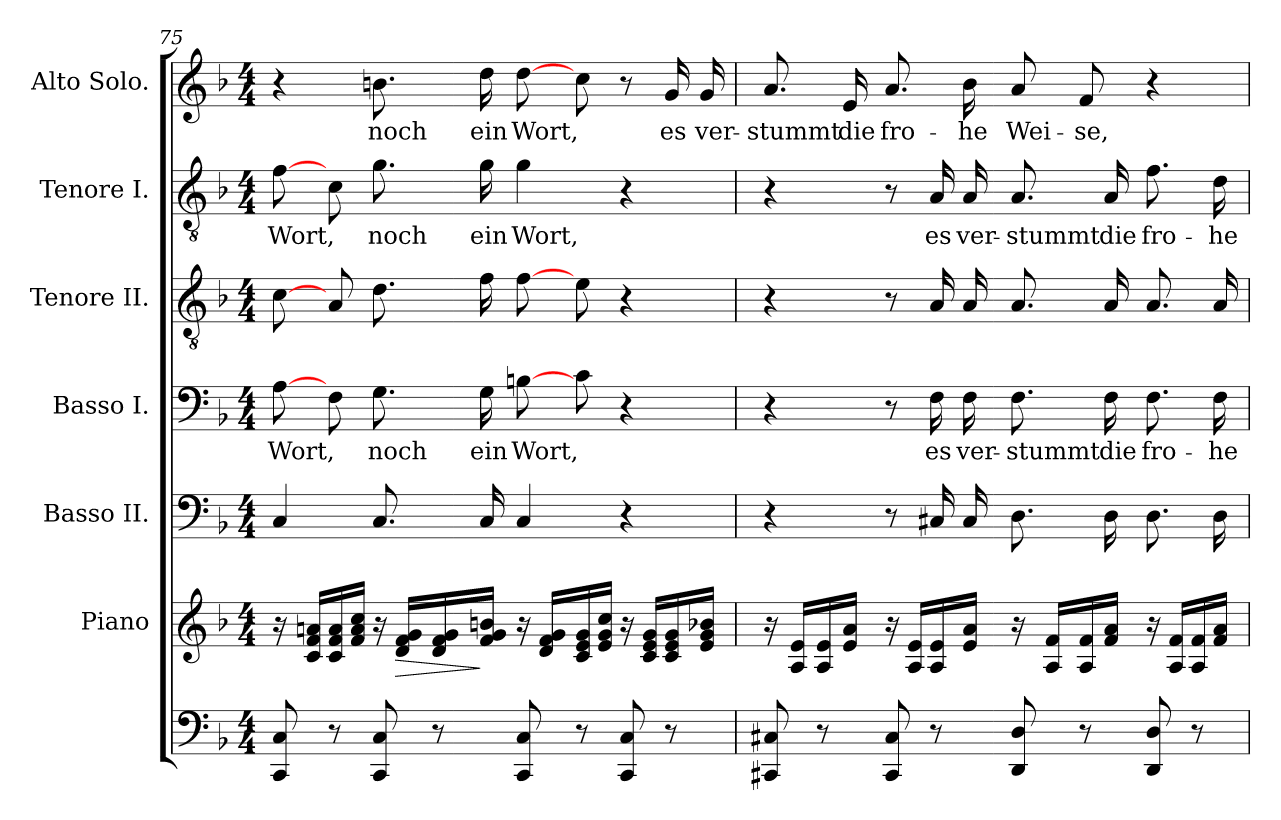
**kern	**kern	**dynam	**kern	**kern	**text	**kern	**kern	**text	**kern	**text
*part7	*part6	*part6	*part5	*part4	*part4	*part3	*part2	*part2	*part1	*part1
*staff7	*staff6	*staff6	*staff5	*staff4	*staff4	*staff3	*staff2	*staff2	*staff1	*staff1
*	*I"Piano	*	*I"Basso II.	*I"Basso I.	*	*I"Tenore II.	*I"Tenore I.	*	*I"Alto Solo.	*
*	*I'Piano	*	*I'Basso II.	*I'Basso I.	*	*I'Tenore II.	*I'Tenore I.	*	*I'Alto Solo.	*
*clefF4	*clefG2	*	*clefF4	*clefF4	*	*clefGv2	*clefGv2	*	*clefG2	*
*k[b-]	*k[b-]	*	*k[b-]	*k[b-]	*	*k[b-]	*k[b-]	*	*k[b-]	*
*F:	*F:	*	*F:	*F:	*	*F:	*F:	*	*F:	*
*M4/4	*M4/4	*	*M4/4	*M4/4	*	*M4/4	*M4/4	*	*M4/4	*
=75	=75	=75	=75	=75	=75	=75	=75	=75	=75	=75
!	!	!	!	!	!LO:LY:b:color=#000000	!	!	!	!	!
!	!	!	!	!	!	!	!	!LO:LY:b:color=#000000	!	!
8CCi/ 8Ci	16r	.	4Ci/	[8Ai\	Wort,	[8ci\	[8fi\	Wort,	4r	.
.	16ci/ 16fi 16aniLL	.	.	.	.	.	.	.	.	.
8r	16ci/ 16fi 16ai	.	.	8Fi\	.	8Ai/	8ci\	.	.	.
.	16fi/ 16ai 16cciJJ	.	.	.	.	.	.	.	.	.
!	!	!	!	!	!LO:LY:b:color=#000000	!	!	!	!	!
!	!	!	!	!	!	!	!	!LO:LY:b:color=#000000	!	!
!	!	!	!	!	!	!	!	!	!	!LO:LY:b:color=#000000
8CCi/ 8Ci	16r	.	8.Ci/	8.Gi\	noch	8.di\	8.gi\	noch	8.bni\	noch
!	!	!LO:HP:b	!	!	!	!	!	!	!	!
.	16di/ 16fi 16giLL	>	.	.	.	.	.	.	.	.
8r	16di/ 16fi 16gi	.	.	.	.	.	.	.	.	.
!	!	!	!	!	!LO:LY:b:color=#000000	!	!	!	!	!
!	!	!	!	!	!	!	!	!LO:LY:b:color=#000000	!	!
!	!	!	!	!	!	!	!	!	!	!LO:LY:b:color=#000000
.	16fi/ 16gi 16bniJJ	]	16Ci/	16Gi\	ein	16fi\	16gi\	ein	16ddi\	ein
!	!	!	!	!	!LO:LY:b:color=#000000	!	!	!	!	!
!	!	!	!	!	!	!	!	!LO:LY:b:color=#000000	!	!
!	!	!	!	!	!	!	!	!	!	!LO:LY:b:color=#000000
8CCi/ 8Ci	16r	.	4Ci/	[8Bni\	Wort,	[8fi\	4gi\	Wort,	[8ddi\	Wort,
.	16di/ 16fi 16giLL	.	.	.	.	.	.	.	.	.
8r	16ci/ 16ei 16gi	.	.	8ci\	.	8ei\	.	.	8cci\	.
.	16ei/ 16gi 16cciJJ	.	.	.	.	.	.	.	.	.
8CCi/ 8Ci	16r	.	4r	4r	.	4r	4r	.	8r	.
.	16ci/ 16ei 16giLL	.	.	.	.	.	.	.	.	.
!	!	!	!	!	!	!	!	!	!	!LO:LY:b:color=#000000
8r	16ci/ 16ei 16gi	.	.	.	.	.	.	.	16gi/	es
!	!	!	!	!	!	!	!	!	!	!LO:LY:b:color=#000000
.	16ei/ 16gi 16b-XiJJ	.	.	.	.	.	.	.	16gi/	ver-
!!LO:PB:g=z
=76	=76	=76	=76	=76	=76	=76	=76	=76	=76	=76
!	!	!	!	!	!	!	!	!	!	!LO:LY:b:color=#000000
8CC#Xi/ 8C#Xi	16r	.	4r	4r	.	4r	4r	.	8.ai/	-stummt
.	16Ai/ 16eiLL	.	.	.	.	.	.	.	.	.
8r	16Ai/ 16ei	.	.	.	.	.	.	.	.	.
!	!	!	!	!	!	!	!	!	!	!LO:LY:b:color=#000000
.	16ei/ 16aiJJ	.	.	.	.	.	.	.	16ei/	die
!	!	!	!	!	!	!	!	!	!	!LO:LY:b:color=#000000
8CC#i/ 8C#i	16r	.	8r	8r	.	8r	8r	.	8.ai/	fro-
.	16Ai/ 16eiLL	.	.	.	.	.	.	.	.	.
!	!	!	!	!	!LO:LY:b:color=#000000	!	!	!	!	!
!	!	!	!	!	!	!	!	!LO:LY:b:color=#000000	!	!
8r	16Ai/ 16ei	.	16C#Xi/	16Fi\	es	16Ai/	16Ai/	es	.	.
!	!	!	!	!	!LO:LY:b:color=#000000	!	!	!	!	!
!	!	!	!	!	!	!	!	!LO:LY:b:color=#000000	!	!
!	!	!	!	!	!	!	!	!	!	!LO:LY:b:color=#000000
.	16ei/ 16aiJJ	.	16C#i/	16Fi\	ver-	16Ai/	16Ai/	ver-	16b-i\	-he
!	!	!	!	!	!LO:LY:b:color=#000000	!	!	!	!	!
!	!	!	!	!	!	!	!	!LO:LY:b:color=#000000	!	!
!	!	!	!	!	!	!	!	!	!	!LO:LY:b:color=#000000
8DDi/ 8Di	16r	.	8.Di\	8.Fi\	-stummt	8.Ai/	8.Ai/	-stummt	8ai/	Wei-
.	16Ai/ 16fiLL	.	.	.	.	.	.	.	.	.
!	!	!	!	!	!	!	!	!	!	!LO:LY:b:color=#000000
8r	16Ai/ 16fi	.	.	.	.	.	.	.	8fi/	-se,
!	!	!	!	!	!LO:LY:b:color=#000000	!	!	!	!	!
!	!	!	!	!	!	!	!	!LO:LY:b:color=#000000	!	!
.	16fi/ 16aiJJ	.	16Di\	16Fi\	die	16Ai/	16Ai/	die	.	.
!	!	!	!	!	!LO:LY:b:color=#000000	!	!	!	!	!
!	!	!	!	!	!	!	!	!LO:LY:b:color=#000000	!	!
8DDi/ 8Di	16r	.	8.Di\	8.Fi\	fro-	8.Ai/	8.fi\	fro-	4r	.
.	16Ai/ 16fiLL	.	.	.	.	.	.	.	.	.
8r	16Ai/ 16fi	.	.	.	.	.	.	.	.	.
!	!	!	!	!	!LO:LY:b:color=#000000	!	!	!	!	!
!	!	!	!	!	!	!	!	!LO:LY:b:color=#000000	!	!
.	16fi/ 16aiJJ	.	16Di\	16Fi\	-he	16Ai/	16di\	-he	.	.
=	=	=	=	=	=	=	=	=	=	=
*-	*-	*-	*-	*-	*-	*-	*-	*-	*-	*-
